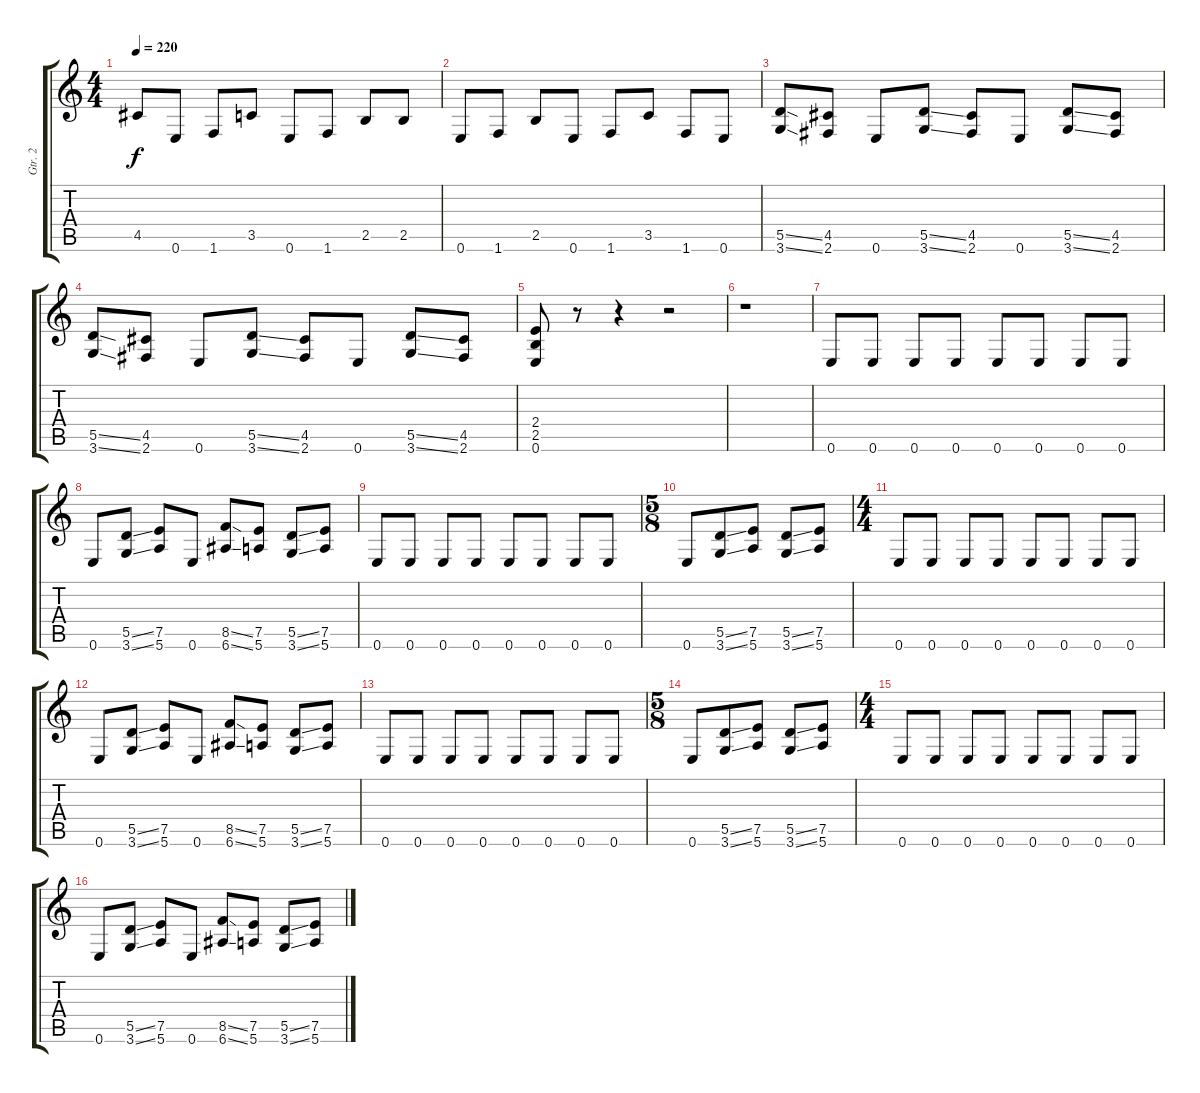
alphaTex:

\track ("Gtr. 2" "Gtr. 2") {instrument distortionguitar}
\staff {score tabs}
\tuning (E4 B3 G3 D3 A2 E2) {hide}
\ts (4 4)
\tempo 220
\clef g2
\ks c
4.5.8{dy f} 0.6.8 1.6.8 3.5.8 0.6.8 1.6.8 2.5.8 2.5.8 |
0.6.8 1.6.8 2.5.8 0.6.8 1.6.8 3.5.8 1.6.8 0.6.8 |
(5.5{ss} 3.6{ss}).8 (4.5 2.6).8 0.6.8 (5.5{ss} 3.6{ss}).8 (4.5 2.6).8 0.6.8 (5.5{ss} 3.6{ss}).8 (4.5 2.6).8 |
(5.5{ss} 3.6{ss}).8 (4.5 2.6).8 0.6.8 (5.5{ss} 3.6{ss}).8 (4.5 2.6).8 0.6.8 (5.5{ss} 3.6{ss}).8 (4.5 2.6).8 |
(2.4 2.5 0.6).8 r.8 r.4 r.2 |
r.1 |
0.6.8 0.6.8 0.6.8 0.6.8 0.6.8 0.6.8 0.6.8 0.6.8 |
0.6.8 (5.5{ss} 3.6{ss}).8 (7.5 5.6).8 0.6.8 (8.5{ss} 6.6{ss}).8 (7.5 5.6).8 (5.5{ss} 3.6{ss}).8 (7.5 5.6).8 |
0.6.8 0.6.8 0.6.8 0.6.8 0.6.8 0.6.8 0.6.8 0.6.8 |
\ts (5 8)
0.6.8 (5.5{ss} 3.6{ss}).8 (7.5 5.6).8 (5.5{ss} 3.6{ss}).8 (7.5 5.6).8 |
\ts (4 4)
0.6.8 0.6.8 0.6.8 0.6.8 0.6.8 0.6.8 0.6.8 0.6.8 |
0.6.8 (5.5{ss} 3.6{ss}).8 (7.5 5.6).8 0.6.8 (8.5{ss} 6.6{ss}).8 (7.5 5.6).8 (5.5{ss} 3.6{ss}).8 (7.5 5.6).8 |
0.6.8 0.6.8 0.6.8 0.6.8 0.6.8 0.6.8 0.6.8 0.6.8 |
\ts (5 8)
0.6.8 (5.5{ss} 3.6{ss}).8 (7.5 5.6).8 (5.5{ss} 3.6{ss}).8 (7.5 5.6).8 |
\ts (4 4)
0.6.8 0.6.8 0.6.8 0.6.8 0.6.8 0.6.8 0.6.8 0.6.8 |
0.6.8 (5.5{ss} 3.6{ss}).8 (7.5 5.6).8 0.6.8 (8.5{ss} 6.6{ss}).8 (7.5 5.6).8 (5.5{ss} 3.6{ss}).8 (7.5 5.6).8
